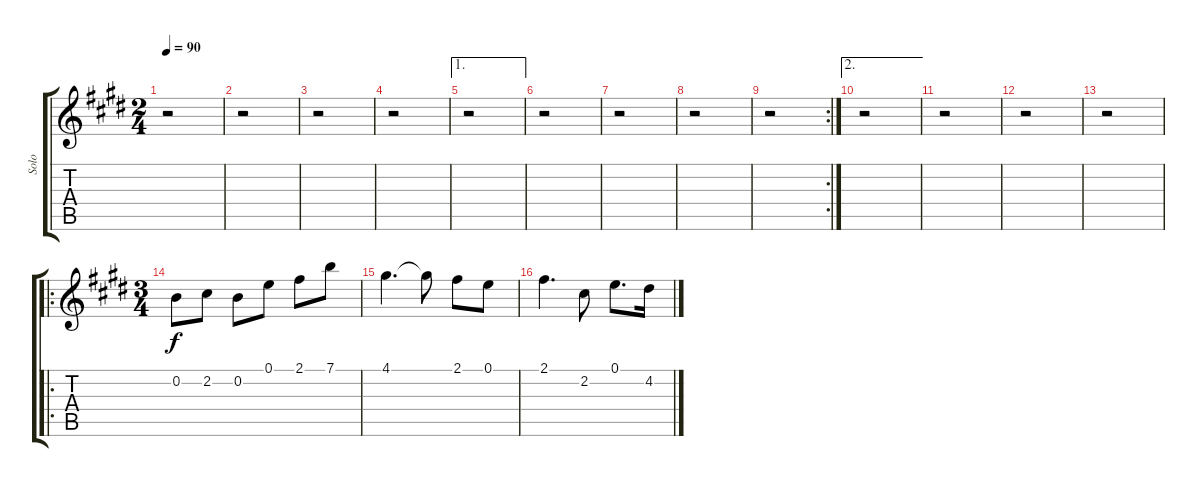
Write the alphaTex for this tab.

\track ("Solo" "Solo") {instrument acousticguitarsteel}
\staff {score tabs}
\tuning (E4 B3 G3 D3 A2 E2) {hide}
\ts (2 4)
\tempo 90
\clef g2
\ks e
r.2{dy f} |
r.2 |
r.2 |
r.2 |
\ae 1
r.2 |
r.2 |
r.2 |
r.2 |
\rc 2
r.2 |
\ae 2
r.2 |
r.2 |
r.2 |
r.2 |
\ro
\ts (3 4)
0.2.8 2.2.8 0.2.8 0.1.8 2.1.8 7.1.8 |
4.1.4{d} 4.1{t}.8 2.1.8 0.1.8 |
2.1.4{d} 2.2.8 0.1.8{d} 4.2.16
